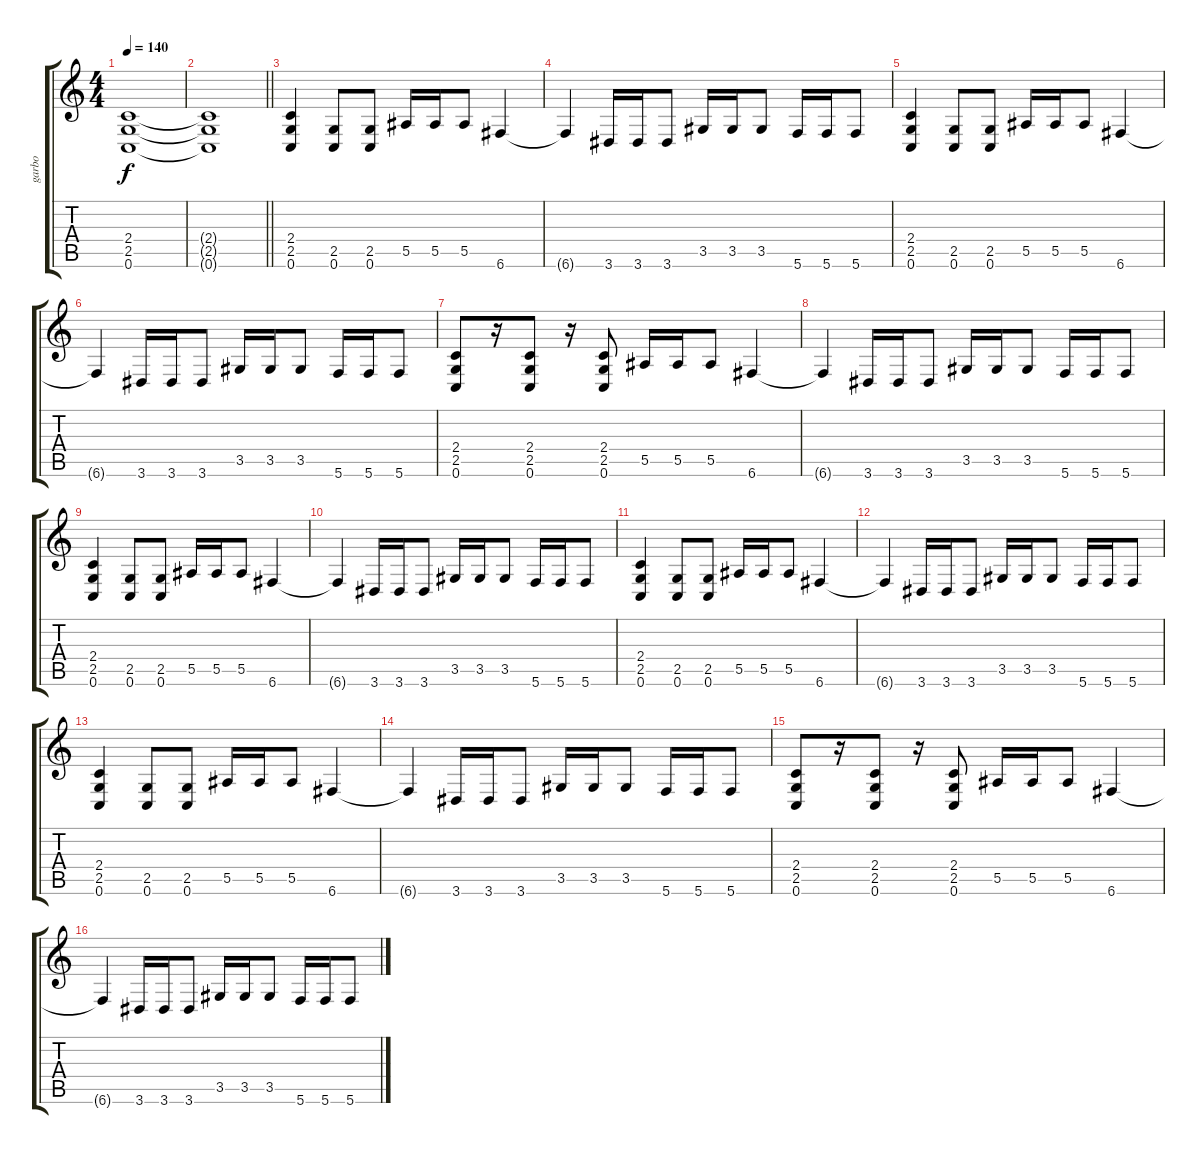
\track ("garbo" "garbo") {solo instrument overdrivenguitar}
\staff {score tabs}
\tuning (C4 G3 Eb3 Bb2 F2 C2) {hide}
\ts (4 4)
\tempo 140
\clef g2
\ks c
(2.4{t} 2.5{t} 0.6{t}).1{dy f} |
\barLineRight lightlight
(2.4{t} 2.5{t} 0.6{t}).1 |
(2.4 2.5 0.6).4 (2.5 0.6).8 (2.5 0.6).8 5.5.16 5.5.16 5.5.8 6.6.4 |
6.6{t}.4 3.6.16 3.6.16 3.6.8 3.5.16 3.5.16 3.5.8 5.6.16 5.6.16 5.6.8 |
(2.4 2.5 0.6).4 (2.5 0.6).8 (2.5 0.6).8 5.5.16 5.5.16 5.5.8 6.6.4 |
6.6{t}.4 3.6.16 3.6.16 3.6.8 3.5.16 3.5.16 3.5.8 5.6.16 5.6.16 5.6.8 |
(2.4 2.5 0.6).8 r.16 (2.4 2.5 0.6).8 r.16 (2.4 2.5 0.6).8 5.5.16 5.5.16 5.5.8 6.6.4 |
6.6{t}.4 3.6.16 3.6.16 3.6.8 3.5.16 3.5.16 3.5.8 5.6.16 5.6.16 5.6.8 |
(2.4 2.5 0.6).4 (2.5 0.6).8 (2.5 0.6).8 5.5.16 5.5.16 5.5.8 6.6.4 |
6.6{t}.4 3.6.16 3.6.16 3.6.8 3.5.16 3.5.16 3.5.8 5.6.16 5.6.16 5.6.8 |
(2.4 2.5 0.6).4 (2.5 0.6).8 (2.5 0.6).8 5.5.16 5.5.16 5.5.8 6.6.4 |
6.6{t}.4 3.6.16 3.6.16 3.6.8 3.5.16 3.5.16 3.5.8 5.6.16 5.6.16 5.6.8 |
(2.4 2.5 0.6).4 (2.5 0.6).8 (2.5 0.6).8 5.5.16 5.5.16 5.5.8 6.6.4 |
6.6{t}.4 3.6.16 3.6.16 3.6.8 3.5.16 3.5.16 3.5.8 5.6.16 5.6.16 5.6.8 |
(2.4 2.5 0.6).8 r.16 (2.4 2.5 0.6).8 r.16 (2.4 2.5 0.6).8 5.5.16 5.5.16 5.5.8 6.6.4 |
6.6{t}.4 3.6.16 3.6.16 3.6.8 3.5.16 3.5.16 3.5.8 5.6.16 5.6.16 5.6.8
